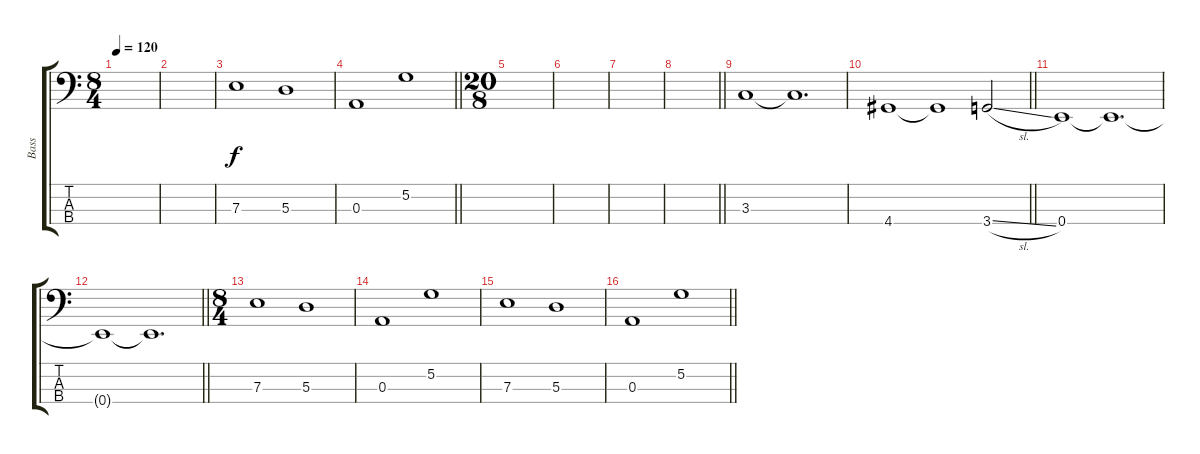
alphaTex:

\track ("Bass" "Bass") {instrument electricbassfinger}
\staff {score tabs}
\tuning (G2 D2 A1 E1) {hide}
\ts (8 4)
\section ("" "")
\tempo 120
\clef f4
\ks c
|
|
7.3.1 5.3.1 |
\barLineRight lightlight
0.3.1 5.2.1 |
\ts (20 8)
\section ("" "")
|
|
|
\barLineRight lightlight
|
\section ("" "")
3.3.1 3.3{t}.1{d} |
\barLineRight lightlight
4.4.1 4.4{t}.1 3.4{sl}.2 |
\section ("" "")
0.4.1 0.4{t}.1{d} |
\barLineRight lightlight
0.4{t}.1 0.4{t}.1{d} |
\ts (8 4)
\section ("" "")
7.3.1 5.3.1 |
0.3.1 5.2.1 |
7.3.1 5.3.1 |
\barLineRight lightlight
0.3.1 5.2.1
